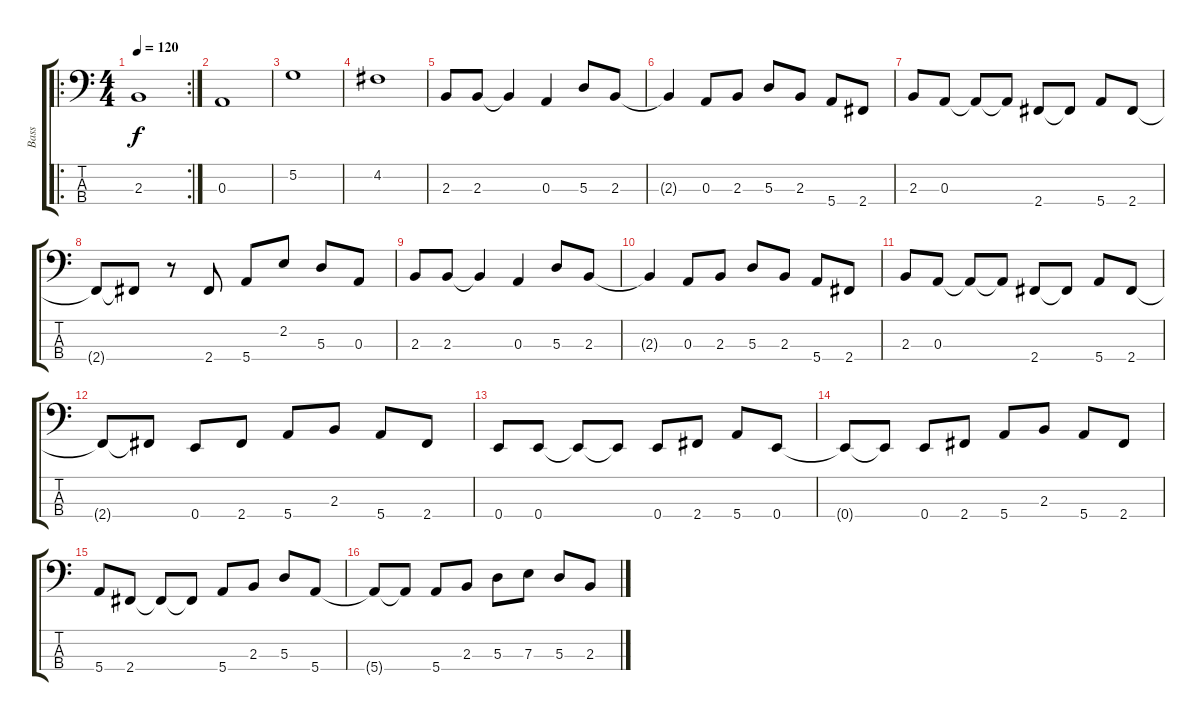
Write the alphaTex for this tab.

\track ("Bass" "Bass") {instrument electricbassfinger}
\staff {score tabs}
\tuning (G2 D2 A1 E1) {hide}
\ro
\rc 2
\ts (4 4)
\tempo 120
\clef f4
\ks c
2.3.1{dy f} |
0.3.1 |
5.2.1 |
4.2.1 |
2.3.8 2.3.8 2.3{t}.4 0.3.4 5.3.8 2.3.8 |
2.3{t}.4 0.3.8 2.3.8 5.3.8 2.3.8 5.4.8 2.4.8 |
2.3.8 0.3.8 0.3{t}.8 0.3{t}.8 2.4.8 2.4{t}.8 5.4.8 2.4.8 |
2.4{t}.8 2.4{t}.8 r.8 2.4.8 5.4.8 2.2.8 5.3.8 0.3.8 |
2.3.8 2.3.8 2.3{t}.4 0.3.4 5.3.8 2.3.8 |
2.3{t}.4 0.3.8 2.3.8 5.3.8 2.3.8 5.4.8 2.4.8 |
2.3.8 0.3.8 0.3{t}.8 0.3{t}.8 2.4.8 2.4{t}.8 5.4.8 2.4.8 |
2.4{t}.8 2.4{t}.8 0.4.8 2.4.8 5.4.8 2.3.8 5.4.8 2.4.8 |
0.4.8 0.4.8 0.4{t}.8 0.4{t}.8 0.4.8 2.4.8 5.4.8 0.4.8 |
0.4{t}.8 0.4{t}.8 0.4.8 2.4.8 5.4.8 2.3.8 5.4.8 2.4.8 |
5.4.8 2.4.8 2.4{t}.8 2.4{t}.8 5.4.8 2.3.8 5.3.8 5.4.8 |
5.4{t}.8 5.4{t}.8 5.4.8 2.3.8 5.3.8 7.3.8 5.3.8 2.3.8
